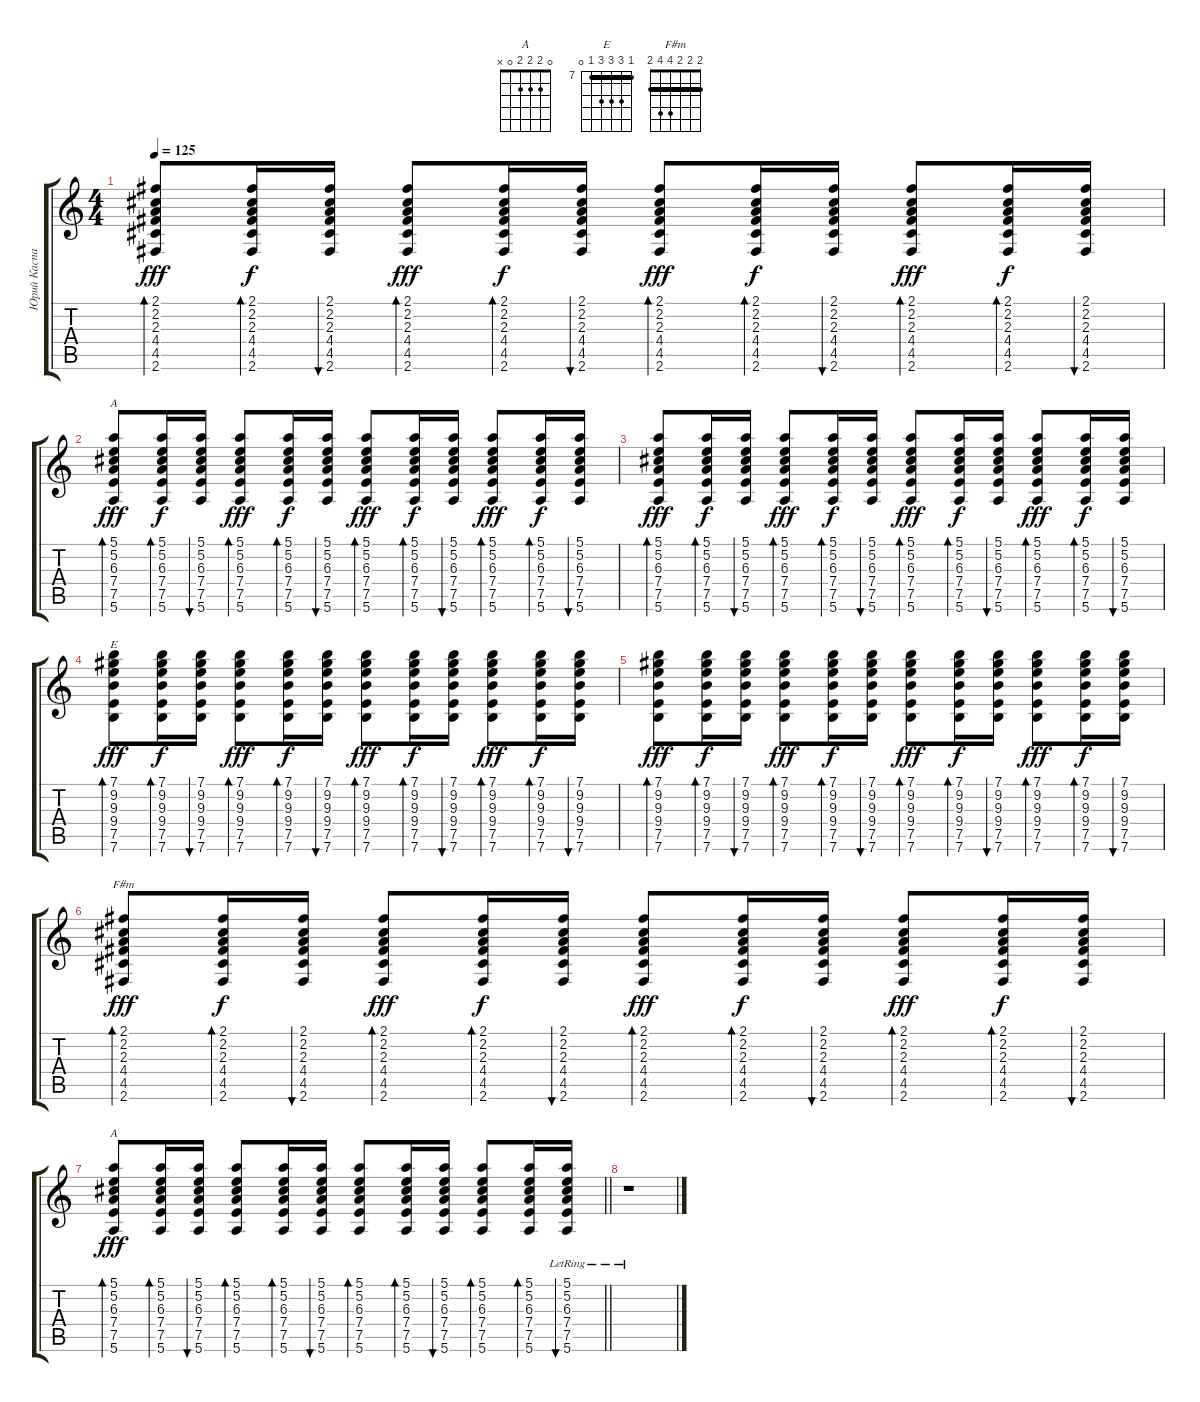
\track ("Юрий Каспарян_2" "Юрий Каспа") {instrument distortionguitar}
\staff {score tabs}
\tuning (E4 B3 G3 D3 A2 E2) {hide}
\chord ("A" 5 5 6 7 7 5) {firstfret 5 barre 5}
\chord ("E" 7 9 9 9 7 0) {firstfret 7 barre 7}
\chord ("F#m" 2 2 2 4 4 2) {barre 2}
\chord ("A" 0 2 2 2 0 x)
\ts (4 4)
\tempo 125
\clef g2
\ks c
(2.1 2.2 2.3 4.4 4.5 2.6).8{bd 60 dy fff} (2.1 2.2 2.3 4.4 4.5 2.6).16{bd 60 dy f} (2.1 2.2 2.3 4.4 4.5 2.6).16{bu 60} (2.1 2.2 2.3 4.4 4.5 2.6).8{bd 60 dy fff} (2.1 2.2 2.3 4.4 4.5 2.6).16{bd 60 dy f} (2.1 2.2 2.3 4.4 4.5 2.6).16{bu 60} (2.1 2.2 2.3 4.4 4.5 2.6).8{bd 60 dy fff} (2.1 2.2 2.3 4.4 4.5 2.6).16{bd 60 dy f} (2.1 2.2 2.3 4.4 4.5 2.6).16{bu 60} (2.1 2.2 2.3 4.4 4.5 2.6).8{bd 60 dy fff} (2.1 2.2 2.3 4.4 4.5 2.6).16{bd 60 dy f} (2.1 2.2 2.3 4.4 4.5 2.6).16{bu 60} |
(5.1 5.2 6.3 7.4 7.5 5.6).8{bd 60 ch "A" dy fff} (5.1 5.2 6.3 7.4 7.5 5.6).16{bd 60 dy f} (5.1 5.2 6.3 7.4 7.5 5.6).16{bu 60} (5.1 5.2 6.3 7.4 7.5 5.6).8{bd 60 dy fff} (5.1 5.2 6.3 7.4 7.5 5.6).16{bd 60 dy f} (5.1 5.2 6.3 7.4 7.5 5.6).16{bu 60} (5.1 5.2 6.3 7.4 7.5 5.6).8{bd 60 dy fff} (5.1 5.2 6.3 7.4 7.5 5.6).16{bd 60 dy f} (5.1 5.2 6.3 7.4 7.5 5.6).16{bu 60} (5.1 5.2 6.3 7.4 7.5 5.6).8{bd 60 dy fff} (5.1 5.2 6.3 7.4 7.5 5.6).16{bd 60 dy f} (5.1 5.2 6.3 7.4 7.5 5.6).16{bu 60} |
(5.1 5.2 6.3 7.4 7.5 5.6).8{bd 60 dy fff} (5.1 5.2 6.3 7.4 7.5 5.6).16{bd 60 dy f} (5.1 5.2 6.3 7.4 7.5 5.6).16{bu 60} (5.1 5.2 6.3 7.4 7.5 5.6).8{bd 60 dy fff} (5.1 5.2 6.3 7.4 7.5 5.6).16{bd 60 dy f} (5.1 5.2 6.3 7.4 7.5 5.6).16{bu 60} (5.1 5.2 6.3 7.4 7.5 5.6).8{bd 60 dy fff} (5.1 5.2 6.3 7.4 7.5 5.6).16{bd 60 dy f} (5.1 5.2 6.3 7.4 7.5 5.6).16{bu 60} (5.1 5.2 6.3 7.4 7.5 5.6).8{bd 60 dy fff} (5.1 5.2 6.3 7.4 7.5 5.6).16{bd 60 dy f} (5.1 5.2 6.3 7.4 7.5 5.6).16{bu 60} |
(7.1 9.2 9.3 9.4 7.5 7.6).8{bd 60 ch "E" dy fff} (7.1 9.2 9.3 9.4 7.5 7.6).16{bd 60 dy f} (7.1 9.2 9.3 9.4 7.5 7.6).16{bu 60} (7.1 9.2 9.3 9.4 7.5 7.6).8{bd 60 dy fff} (7.1 9.2 9.3 9.4 7.5 7.6).16{bd 60 dy f} (7.1 9.2 9.3 9.4 7.5 7.6).16{bu 60} (7.1 9.2 9.3 9.4 7.5 7.6).8{bd 60 dy fff} (7.1 9.2 9.3 9.4 7.5 7.6).16{bd 60 dy f} (7.1 9.2 9.3 9.4 7.5 7.6).16{bu 60} (7.1 9.2 9.3 9.4 7.5 7.6).8{bd 60 dy fff} (7.1 9.2 9.3 9.4 7.5 7.6).16{bd 60 dy f} (7.1 9.2 9.3 9.4 7.5 7.6).16{bu 60} |
(7.1 9.2 9.3 9.4 7.5 7.6).8{bd 60 dy fff} (7.1 9.2 9.3 9.4 7.5 7.6).16{bd 60 dy f} (7.1 9.2 9.3 9.4 7.5 7.6).16{bu 60} (7.1 9.2 9.3 9.4 7.5 7.6).8{bd 60 dy fff} (7.1 9.2 9.3 9.4 7.5 7.6).16{bd 60 dy f} (7.1 9.2 9.3 9.4 7.5 7.6).16{bu 60} (7.1 9.2 9.3 9.4 7.5 7.6).8{bd 60 dy fff} (7.1 9.2 9.3 9.4 7.5 7.6).16{bd 60 dy f} (7.1 9.2 9.3 9.4 7.5 7.6).16{bu 60} (7.1 9.2 9.3 9.4 7.5 7.6).8{bd 60 dy fff} (7.1 9.2 9.3 9.4 7.5 7.6).16{bd 60 dy f} (7.1 9.2 9.3 9.4 7.5 7.6).16{bu 60} |
(2.1 2.2 2.3 4.4 4.5 2.6).8{bd 60 ch "F#m" dy fff} (2.1 2.2 2.3 4.4 4.5 2.6).16{bd 60 dy f} (2.1 2.2 2.3 4.4 4.5 2.6).16{bu 60} (2.1 2.2 2.3 4.4 4.5 2.6).8{bd 60 dy fff} (2.1 2.2 2.3 4.4 4.5 2.6).16{bd 60 dy f} (2.1 2.2 2.3 4.4 4.5 2.6).16{bu 60} (2.1 2.2 2.3 4.4 4.5 2.6).8{bd 60 dy fff} (2.1 2.2 2.3 4.4 4.5 2.6).16{bd 60 dy f} (2.1 2.2 2.3 4.4 4.5 2.6).16{bu 60} (2.1 2.2 2.3 4.4 4.5 2.6).8{bd 60 dy fff} (2.1 2.2 2.3 4.4 4.5 2.6).16{bd 60 dy f} (2.1 2.2 2.3 4.4 4.5 2.6).16{bu 60} |
\barLineRight lightlight
(5.1 5.2 6.3 7.4 7.5 5.6).8{bd 60 ch "A" dy fff} (5.1 5.2 6.3 7.4 7.5 5.6).16{bd 60} (5.1 5.2 6.3 7.4 7.5 5.6).16{bu 60} (5.1 5.2 6.3 7.4 7.5 5.6).8{bd 60} (5.1 5.2 6.3 7.4 7.5 5.6).16{bd 60} (5.1 5.2 6.3 7.4 7.5 5.6).16{bu 60} (5.1 5.2 6.3 7.4 7.5 5.6).8{bd 60} (5.1 5.2 6.3 7.4 7.5 5.6).16{bd 60} (5.1 5.2 6.3 7.4 7.5 5.6).16{bu 60} (5.1 5.2 6.3 7.4 7.5 5.6).8{bd 60} (5.1 5.2 6.3 7.4 7.5 5.6).16{bd 60} (5.1{lr} 5.2{lr} 6.3{lr} 7.4{lr} 7.5{lr} 5.6{lr}).16{bu 60} |
r.1
